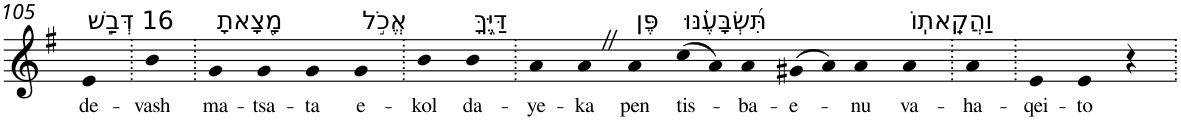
**kern	**text
*part1	*part1
*staff1	*staff1
*I"Piano	*
*I'Pno	*
!!LO:PB:g=z
*clefG2	*
*k[f#]	*
*G:	*
=105	=105
!LO:TX:a:t=16 דְּבַ֣שׁ	!
!	!LO:LY:b
4e	de-
=106.	=106.
!	!LO:LY:b
4b	-vash
=107.	=107.
!LO:TX:a:t=מָ֭צָאתָ	!
!	!LO:LY:b
4g	ma-
!	!LO:LY:b
4g	-tsa-
!	!LO:LY:b
4g	-ta
!LO:TX:a:t=אֱכֹ֣ל	!
!	!LO:LY:b
4g	e-
=108.	=108.
!	!LO:LY:b
4b	-kol
!LO:TX:a:t=דַּיֶּ֑ךָּ	!
!	!LO:LY:b
4b	da-
=109.	=109.
!	!LO:LY:b
4a	-ye-
!	!LO:LY:b
4aZ	-ka
!LO:TX:a:t=פֶּן	!
!	!LO:LY:b
4a	pen
!LO:TX:a:t=תִּ֝שְׂבָּעֶ֗נּוּ	!
!	!LO:LY:b
(>8cc	tis-
8a)	.
!	!LO:LY:b
4a	-ba-
!	!LO:LY:b
(>8g#X	-e-
8a)	.
!	!LO:LY:b
4a	-nu
!LO:TX:a:t=וַהֲקֵֽאתֽוֹ	!
!	!LO:LY:b
4a	va-
=110.	=110.
!	!LO:LY:b
4a	-ha-
=111.	=111.
!	!LO:LY:b
4e	-qei-
!	!LO:LY:b
4e	-to
4r	.
=.	=.
*-	*-
